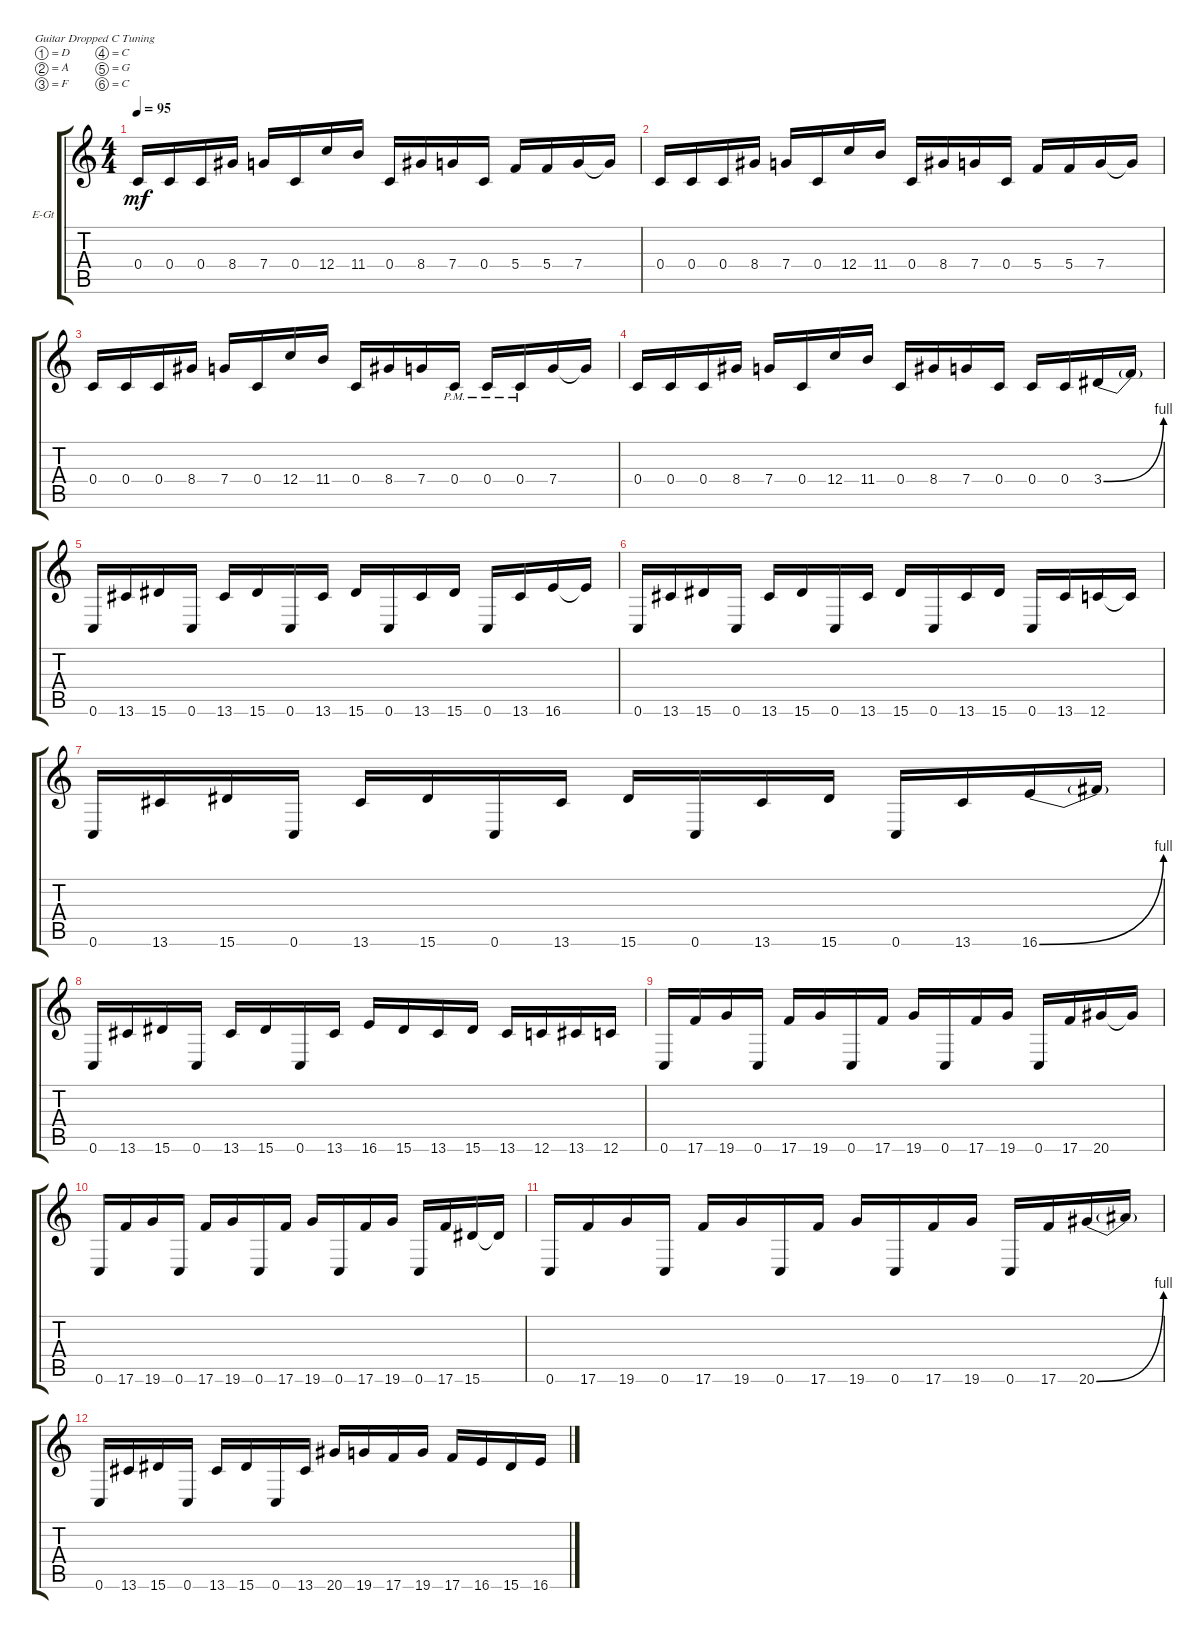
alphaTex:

\bracketExtendMode groupsimilarinstruments
\firstSystemTrackNameOrientation horizontal
\otherSystemsTrackNameOrientation horizontal
\track ("Electric Guitar 1" "E-Gt") {instrument distortionguitar}
\staff {score tabs}
\tuning (D4 A3 F3 C3 G2 C2)
\ts (4 4)
\tempo 95
\clef g2
\ks c
0.4.16{dy mf} 0.4.16 0.4.16 8.4.16 7.4.16 0.4.16 12.4.16 11.4.16 0.4.16 8.4.16 7.4.16 0.4.16 5.4.16 5.4.16 7.4.16 7.4{t}.16 |
0.4.16 0.4.16 0.4.16 8.4.16 7.4.16 0.4.16 12.4.16 11.4.16 0.4.16 8.4.16 7.4.16 0.4.16 5.4.16 5.4.16 7.4.16 7.4{t}.16 |
0.4.16 0.4.16 0.4.16 8.4.16 7.4.16 0.4.16 12.4.16 11.4.16 0.4.16 8.4.16 7.4.16 0.4{pm}.16 0.4{pm}.16 0.4{pm}.16 7.4.16 7.4{t}.16 |
0.4.16 0.4.16 0.4.16 8.4.16 7.4.16 0.4.16 12.4.16 11.4.16 0.4.16 8.4.16 7.4.16 0.4.16 0.4.16 0.4.16 3.4{be (bend 0 0 15 4)}.16 3.4{t}.16 |
0.6.16 13.6.16 15.6.16 0.6.16 13.6.16 15.6.16 0.6.16 13.6.16 15.6.16 0.6.16 13.6.16 15.6.16 0.6.16 13.6.16 16.6.16 16.6{t}.16 |
0.6.16 13.6.16 15.6.16 0.6.16 13.6.16 15.6.16 0.6.16 13.6.16 15.6.16 0.6.16 13.6.16 15.6.16 0.6.16 13.6.16 12.6.16 12.6{t}.16 |
0.6.16 13.6.16 15.6.16 0.6.16 13.6.16 15.6.16 0.6.16 13.6.16 15.6.16 0.6.16 13.6.16 15.6.16 0.6.16 13.6.16 16.6{be (bend 0 0 15 4)}.16 16.6{t}.16 |
0.6.16 13.6.16 15.6.16 0.6.16 13.6.16 15.6.16 0.6.16 13.6.16 16.6.16 15.6.16 13.6.16 15.6.16 13.6.16 12.6.16 13.6.16 12.6.16 |
0.6.16 17.6.16 19.6.16 0.6.16 17.6.16 19.6.16 0.6.16 17.6.16 19.6.16 0.6.16 17.6.16 19.6.16 0.6.16 17.6.16 20.6.16 20.6{t}.16 |
0.6.16 17.6.16 19.6.16 0.6.16 17.6.16 19.6.16 0.6.16 17.6.16 19.6.16 0.6.16 17.6.16 19.6.16 0.6.16 17.6.16 15.6.16 15.6{t}.16 |
0.6.16 17.6.16 19.6.16 0.6.16 17.6.16 19.6.16 0.6.16 17.6.16 19.6.16 0.6.16 17.6.16 19.6.16 0.6.16 17.6.16 20.6{be (bend 0 0 15 4)}.16 20.6{t}.16 |
0.6.16 13.6.16 15.6.16 0.6.16 13.6.16 15.6.16 0.6.16 13.6.16 20.6.16 19.6.16 17.6.16 19.6.16 17.6.16 16.6.16 15.6.16 16.6.16
